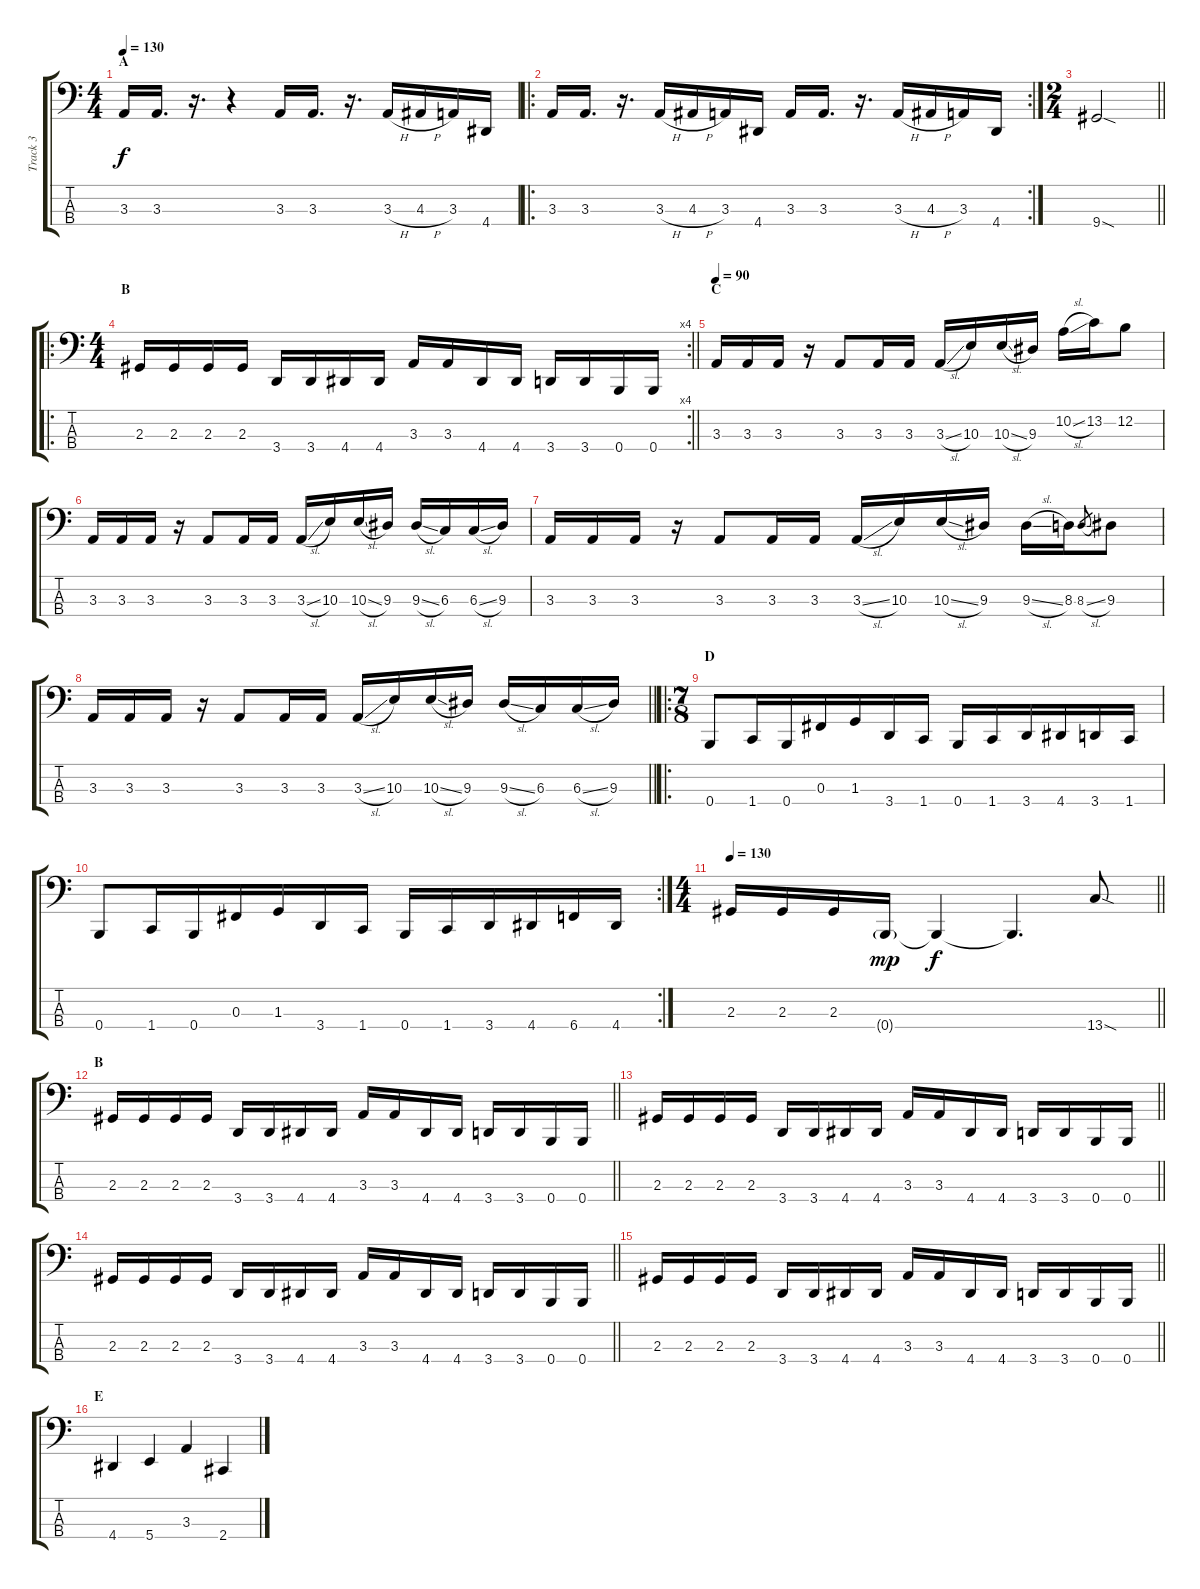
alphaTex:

\track ("Track 3" "Track 3") {instrument electricbasspick}
\staff {score tabs}
\tuning (E2 B1 Gb1 B0) {hide}
\ts (4 4)
\section ("" "A")
\tempo 130
\clef f4
\ks c
3.3.16{dy f instrument electricbasspick} 3.3.16{d} r.16{d} r.4 3.3.16 3.3.16{d} r.16{d} 3.3{h}.16 4.3{h}.16 3.3.16 4.4.16 |
\ro
\rc 2
3.3.16 3.3.16{d} r.16{d} 3.3{h}.16 4.3{h}.16 3.3.16 4.4.16 3.3.16 3.3.16{d} r.16{d} 3.3{h}.16 4.3{h}.16 3.3.16 4.4.16 |
\ts (2 4)
\barLineRight lightlight
9.4{sod}.2 |
\ro
\rc 4
\ts (4 4)
\section ("" "B")
\barLineRight lightlight
2.3.16 2.3.16 2.3.16 2.3.16 3.4.16 3.4.16 4.4.16 4.4.16 3.3.16 3.3.16 4.4.16 4.4.16 3.4.16 3.4.16 0.4.16 0.4.16 |
\section ("" "C")
\tempo 90
3.3.16 3.3.16 3.3.16 r.16 3.3.8 3.3.16 3.3.16 3.3{sl}.16 10.3.16 10.3{sl}.16 9.3.16 10.2{sl}.16 13.2.16 12.2.8 |
3.3.16 3.3.16 3.3.16 r.16 3.3.8 3.3.16 3.3.16 3.3{sl}.16 10.3.16 10.3{sl}.16 9.3.16 9.3{sl}.16 6.3.16 6.3{sl}.16 9.3.16 |
3.3.16 3.3.16 3.3.16 r.16 3.3.8 3.3.16 3.3.16 3.3{sl}.16 10.3.16 10.3{sl}.16 9.3.16 9.3{sl}.16 8.3.16 8.3{sl}.8{gr} 9.3.8 |
\barLineRight lightlight
3.3.16 3.3.16 3.3.16 r.16 3.3.8 3.3.16 3.3.16 3.3{sl}.16 10.3.16 10.3{sl}.16 9.3.16 9.3{sl}.16 6.3.16 6.3{sl}.16 9.3.16 |
\ro
\ts (7 8)
\section ("" "D")
0.4.8 1.4.16 0.4.16 0.3.16 1.3.16 3.4.16 1.4.16 0.4.16 1.4.16 3.4.16 4.4.16 3.4.16 1.4.16 |
\rc 2
0.4.8 1.4.16 0.4.16 0.3.16 1.3.16 3.4.16 1.4.16 0.4.16 1.4.16 3.4.16 4.4.16 6.4.16 4.4.16 |
\ts (4 4)
\tempo 130
\barLineRight lightlight
2.3.16 2.3.16 2.3.16 0.4{g}.16{dy mp} 0.4{t}.4{dy f} 0.4{t}.4{d} 13.4{sod}.8 |
\section ("" "B")
\barLineRight lightlight
2.3.16 2.3.16 2.3.16 2.3.16 3.4.16 3.4.16 4.4.16 4.4.16 3.3.16 3.3.16 4.4.16 4.4.16 3.4.16 3.4.16 0.4.16 0.4.16 |
\barLineRight lightlight
2.3.16 2.3.16 2.3.16 2.3.16 3.4.16 3.4.16 4.4.16 4.4.16 3.3.16 3.3.16 4.4.16 4.4.16 3.4.16 3.4.16 0.4.16 0.4.16 |
\barLineRight lightlight
2.3.16 2.3.16 2.3.16 2.3.16 3.4.16 3.4.16 4.4.16 4.4.16 3.3.16 3.3.16 4.4.16 4.4.16 3.4.16 3.4.16 0.4.16 0.4.16 |
\barLineRight lightlight
2.3.16 2.3.16 2.3.16 2.3.16 3.4.16 3.4.16 4.4.16 4.4.16 3.3.16 3.3.16 4.4.16 4.4.16 3.4.16 3.4.16 0.4.16 0.4.16 |
\section ("" "E")
4.4.4 5.4.4 3.3.4 2.4.4
